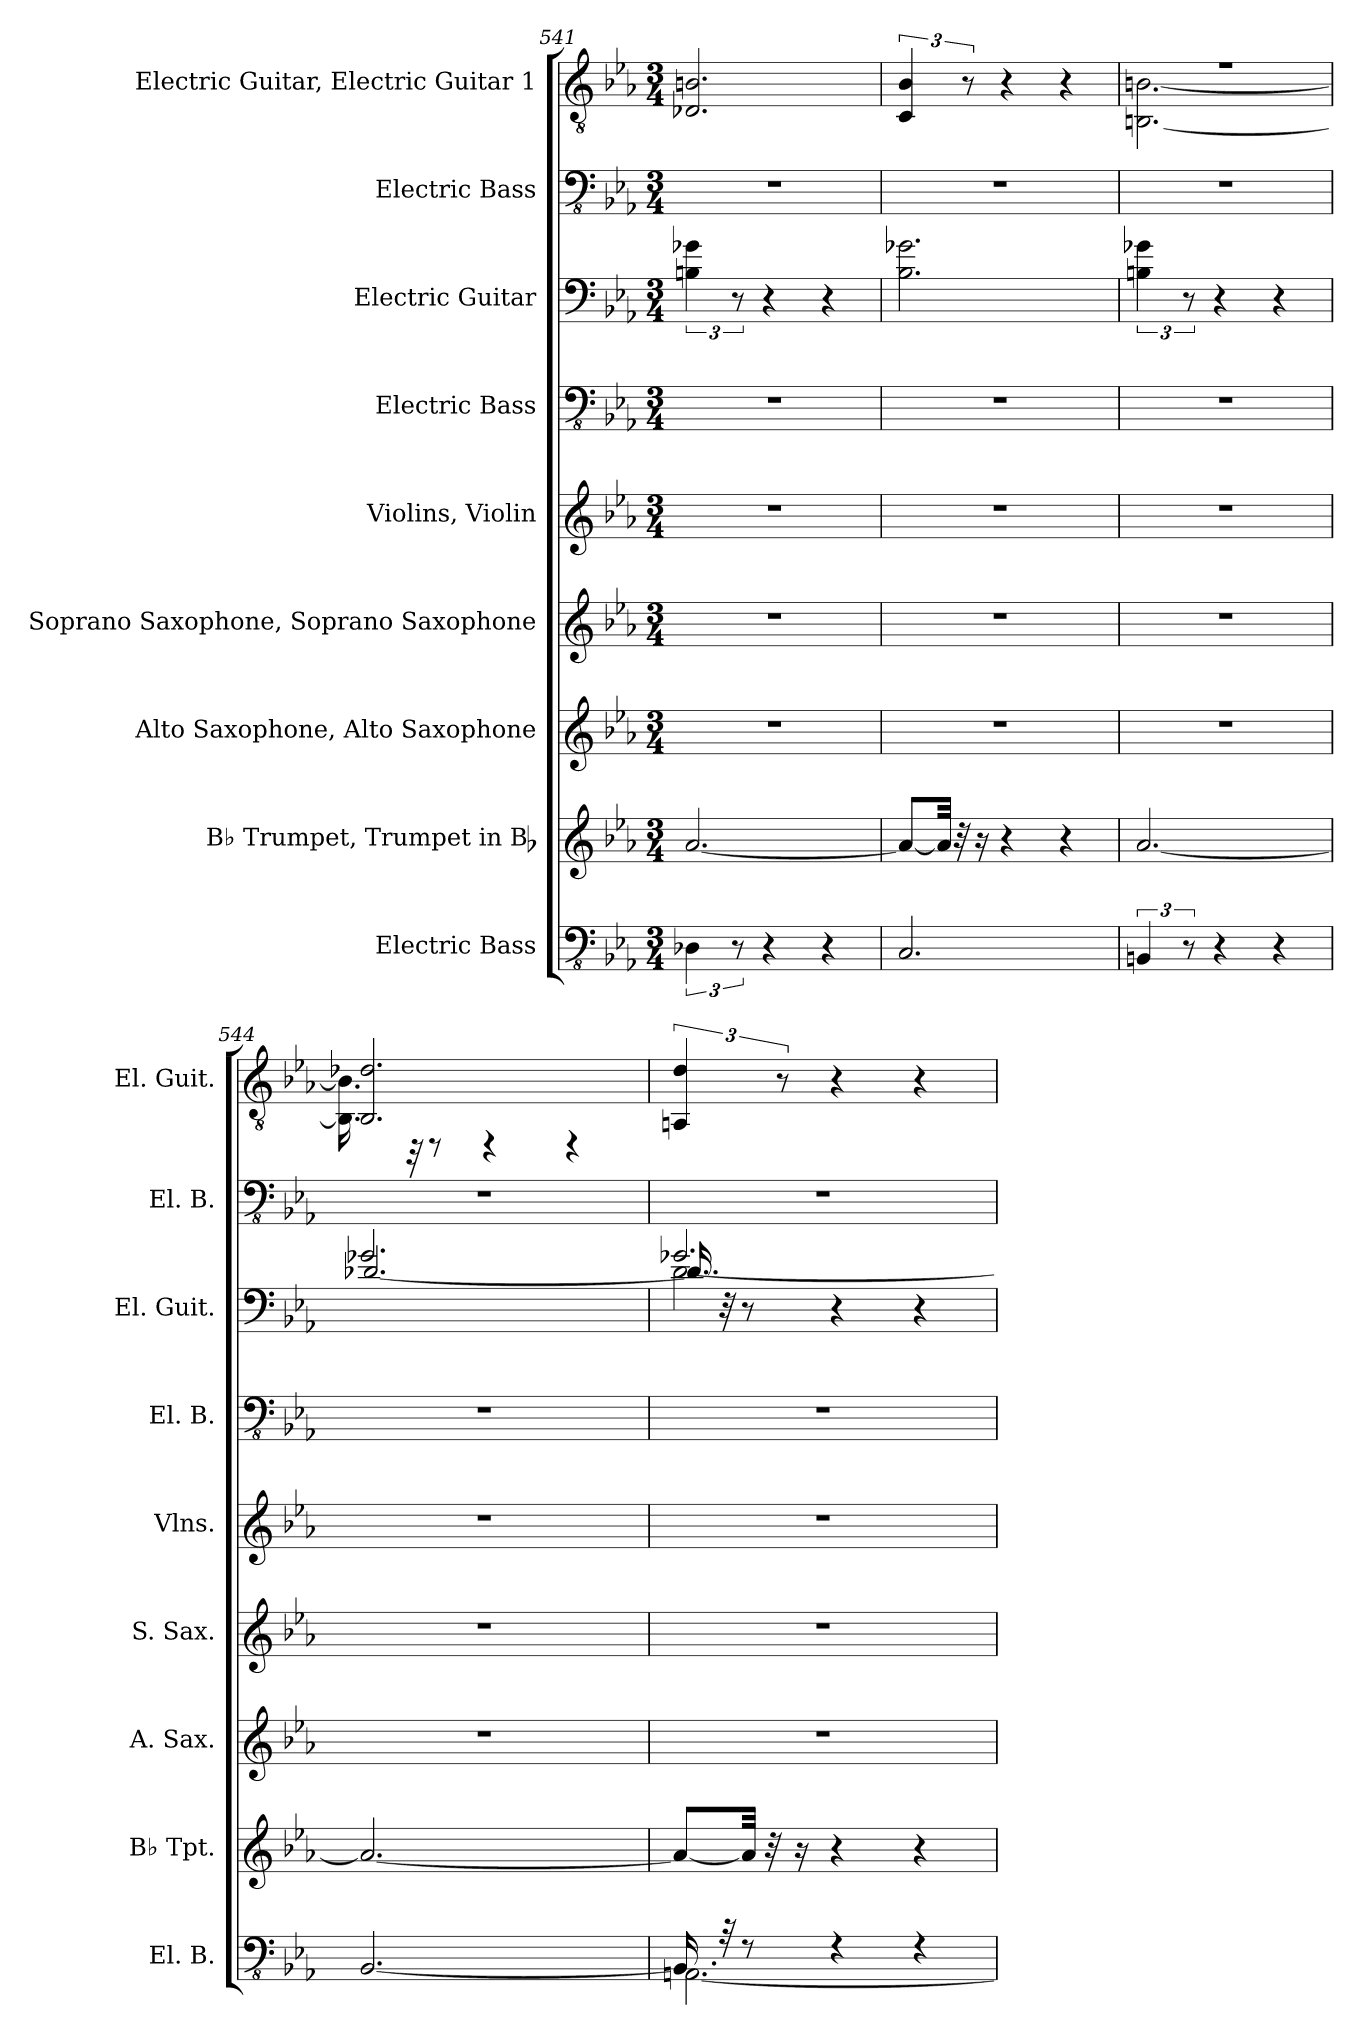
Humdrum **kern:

**kern	**kern	**kern	**kern	**kern	**kern	**kern	**kern	**kern
*part9	*part8	*part7	*part6	*part5	*part4	*part3	*part2	*part1
*staff9	*staff8	*staff7	*staff6	*staff5	*staff4	*staff3	*staff2	*staff1
*I"Electric Bass	*I"B♭ Trumpet, Trumpet in Bb	*I"Alto Saxophone, Alto Saxophone	*I"Soprano Saxophone, Soprano Saxophone	*I"Violins, Violin	*I"Electric Bass	*I"Electric Guitar	*I"Electric Bass	*I"Electric Guitar, Electric Guitar 1
*I'El. B.	*I'B♭ Tpt.	*I'A. Sax.	*I'S. Sax.	*I'Vlns.	*I'El. B.	*I'El. Guit.	*I'El. B.	*I'El. Guit.
*clefFv4	*clefG2	*clefG2	*clefG2	*clefG2	*clefFv4	*clefF4	*clefFv4	*clefGv2
*	*ITrd1c2	*ITrd5c9	*ITrd1c2	*	*	*	*	*
*k[b-e-a-]	*k[b-e-a-d-g-]	*k[b-e-a-d-g-c-]	*k[b-e-a-d-g-]	*k[b-e-a-]	*k[b-e-a-]	*k[b-e-a-]	*k[b-e-a-]	*k[b-e-a-]
*M3/4	*M3/4	*M3/4	*M3/4	*M3/4	*M3/4	*M3/4	*M3/4	*M3/4
=541	=541	=541	=541	=541	=541	=541	=541	=541
6DD-X\	[2.g-/	2.r	2.r	2.r	2.r	6Bn\ 6g-X\	2.r	2.D-X/ 2.Bn/
12r	.	.	.	.	.	12r	.	.
4r	.	.	.	.	.	4r	.	.
4r	.	.	.	.	.	4r	.	.
=542	=542	=542	=542	=542	=542	=542	=542	=542
2.CC/	8g-/L_	2.r	2.r	2.r	2.r	2.B-\ 2.g-X\	2.r	6C/ 6B-/
.	32g-/Jkk]	.	.	.	.	.	.	.
.	32r	.	.	.	.	.	.	.
.	.	.	.	.	.	.	.	12r
.	16r	.	.	.	.	.	.	.
.	4r	.	.	.	.	.	.	4r
.	4r	.	.	.	.	.	.	4r
=543	=543	=543	=543	=543	=543	=543	=543	=543
*	*	*	*	*	*	*	*	*^
6BBBn/	[2.g-/	2.r	2.r	2.r	2.r	6Bn\ 6g-X\	2.r	2.r	[2.BBn\ [2.Bn\
12r	.	.	.	.	.	12r	.	.	.
4r	.	.	.	.	.	4r	.	.	.
4r	.	.	.	.	.	4r	.	.	.
!!LO:PB:g=z	!!
=544	=544	=544	=544	=544	=544	=544	=544	=544	=544
*	*	*	*	*	*	*^	*	*	*
[2.BBB-/	2.g-/_	2.r	2.r	2.r	2.r	2.g-X/	[2.d-X/	2.r	2.BB-/ 2.d-X/	16.BB\] 16.B\]
.	.	.	.	.	.	.	.	.	.	32r
.	.	.	.	.	.	.	.	.	.	8r
.	.	.	.	.	.	.	.	.	.	4r
.	.	.	.	.	.	.	.	.	.	4r
*	*	*	*	*	*	*	*	*	*v	*v
=545	=545	=545	=545	=545	=545	=545	=545	=545	=545
*^	*	*	*	*	*	*	*^	*	*
16.BBB-/]	[2.AAAn\	8g-/L_	2.r	2.r	2.r	2.r	2.g-X/	[2.d\	16.d-/]	2.r	6AAn/ 6d/
32r	.	.	.	.	.	.	.	.	32r	.	.
8r	.	32g-/Jkk]	.	.	.	.	.	.	8r	.	.
.	.	32r	.	.	.	.	.	.	.	.	.
.	.	.	.	.	.	.	.	.	.	.	12r
.	.	16r	.	.	.	.	.	.	.	.	.
4r	.	4r	.	.	.	.	.	.	4r	.	4r
4r	.	4r	.	.	.	.	.	.	4r	.	4r
*v	*v	*	*	*	*	*	*v	*v	*v	*	*
=	=	=	=	=	=	=	=	=
*-	*-	*-	*-	*-	*-	*-	*-	*-
